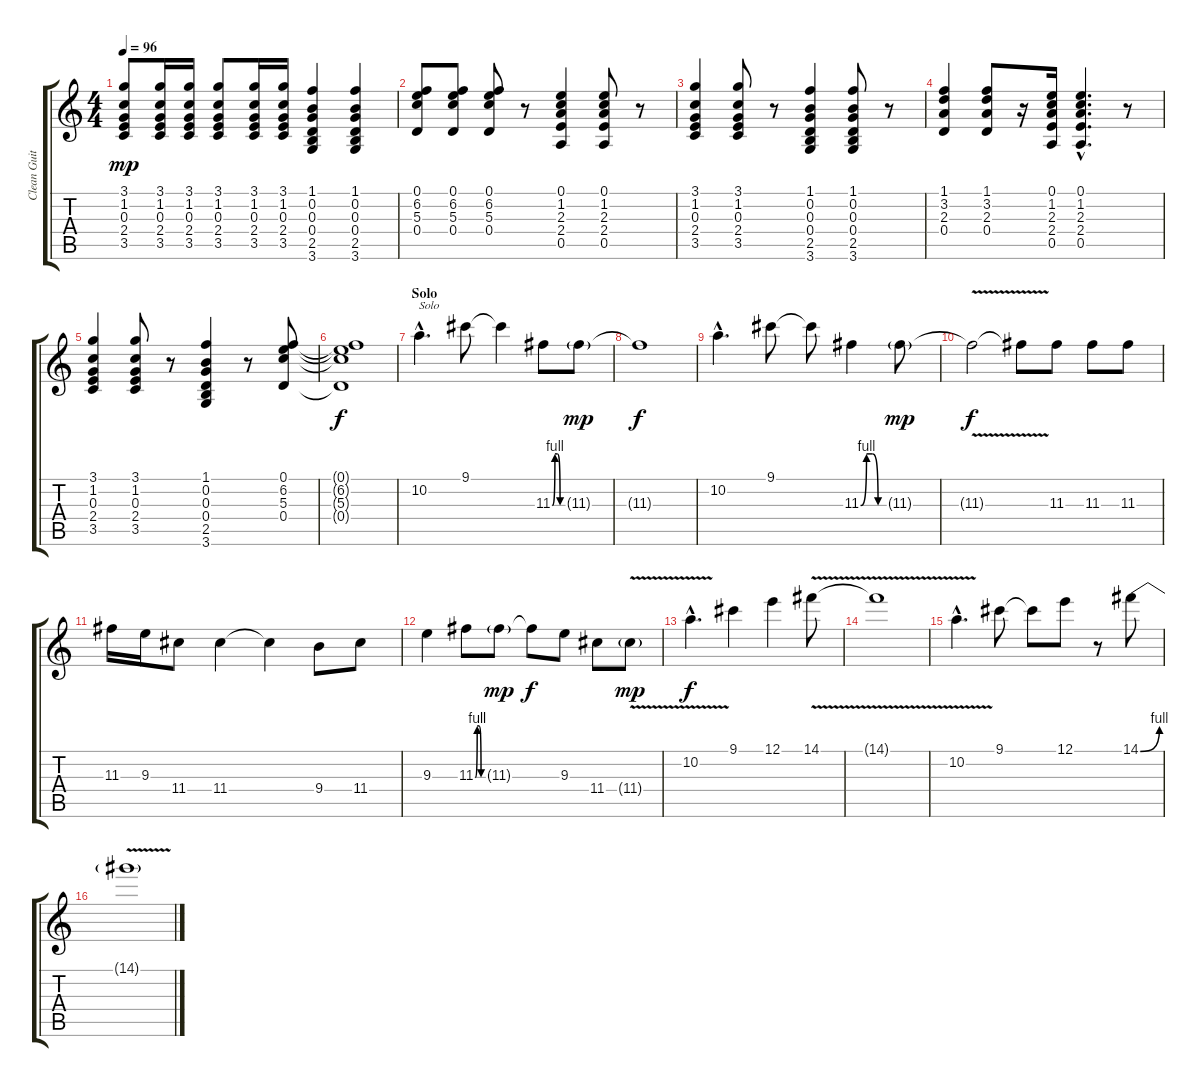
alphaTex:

\track ("Clean Guitar" "Clean Guit") {instrument electricguitarjazz}
\staff {score tabs}
\tuning (E4 B3 G3 D3 A2 E2) {hide}
\ts (4 4)
\tempo 96
\clef g2
\ks c
(3.1 1.2 0.3 2.4 3.5).8{dy mp} (3.1 1.2 0.3 2.4 3.5).16 (3.1 1.2 0.3 2.4 3.5).16 (3.1 1.2 0.3 2.4 3.5).8 (3.1 1.2 0.3 2.4 3.5).16 (3.1 1.2 0.3 2.4 3.5).16 (1.1 0.2 0.3 0.4 2.5 3.6).4 (1.1 0.2 0.3 0.4 2.5 3.6).4 |
(0.1 6.2 5.3 0.4).8 (0.1 6.2 5.3 0.4).8 (0.1 6.2 5.3 0.4).8 r.8 (0.1 1.2 2.3 2.4 0.5).4 (0.1 1.2 2.3 2.4 0.5).8 r.8 |
(3.1 1.2 0.3 2.4 3.5).4 (3.1 1.2 0.3 2.4 3.5).8 r.8 (1.1 0.2 0.3 0.4 2.5 3.6).4 (1.1 0.2 0.3 0.4 2.5 3.6).8 r.8 |
(1.1 3.2 2.3 0.4).4 (1.1 3.2 2.3 0.4).8 r.16 (0.1 1.2 2.3 2.4 0.5).16 (0.1{hac} 1.2{hac} 2.3{hac} 2.4{hac} 0.5{hac}).4{d} r.8 |
(3.1 1.2 0.3 2.4 3.5).4 (3.1 1.2 0.3 2.4 3.5).8 r.8 (1.1 0.2 0.3 0.4 2.5 3.6).4 r.8 (0.1 6.2 5.3 0.4).8 |
(0.1{t} 6.2{t} 5.3{t} 0.4{t}).1{dy f} |
\section ("" "Solo")
10.2{hac}.4{d txt "Solo"} 9.1.8 9.1{t}.4 11.3{be (custom 0 0 15 4 30 4 45 0 60 0)}.8 11.3{g}.8{dy mp} |
11.3{t}.1{dy f} |
10.2{hac}.4{d} 9.1.8 9.1{t}.8 11.3{be (custom 0 0 15 4 30 4 45 0 60 0)}.4 11.3{g}.8{dy mp} |
11.3{v t}.2{dy f} 11.3{t}.8 11.3.8 11.3.8 11.3.8 |
11.3.16 9.3.16 11.4.8 11.4.4 11.4{t}.4 9.4.8 11.4.8 |
9.3.4 11.3{be (custom 0 0 15 4 30 4 45 0 60 0)}.8 11.3{g}.8{dy mp} 11.3{t}.8{dy f} 9.3.8 11.4.8 11.4{v g}.8{dy mp} |
10.2{v hac}.4{d dy f} 9.1.4 12.1.4 14.1{v}.8 |
14.1{v t}.1 |
10.2{v hac}.4{d} 9.1.8 9.1{t}.8 12.1.8 r.8 14.1{be (bend 0 0 60 4)}.8 |
14.1{v t}.1
